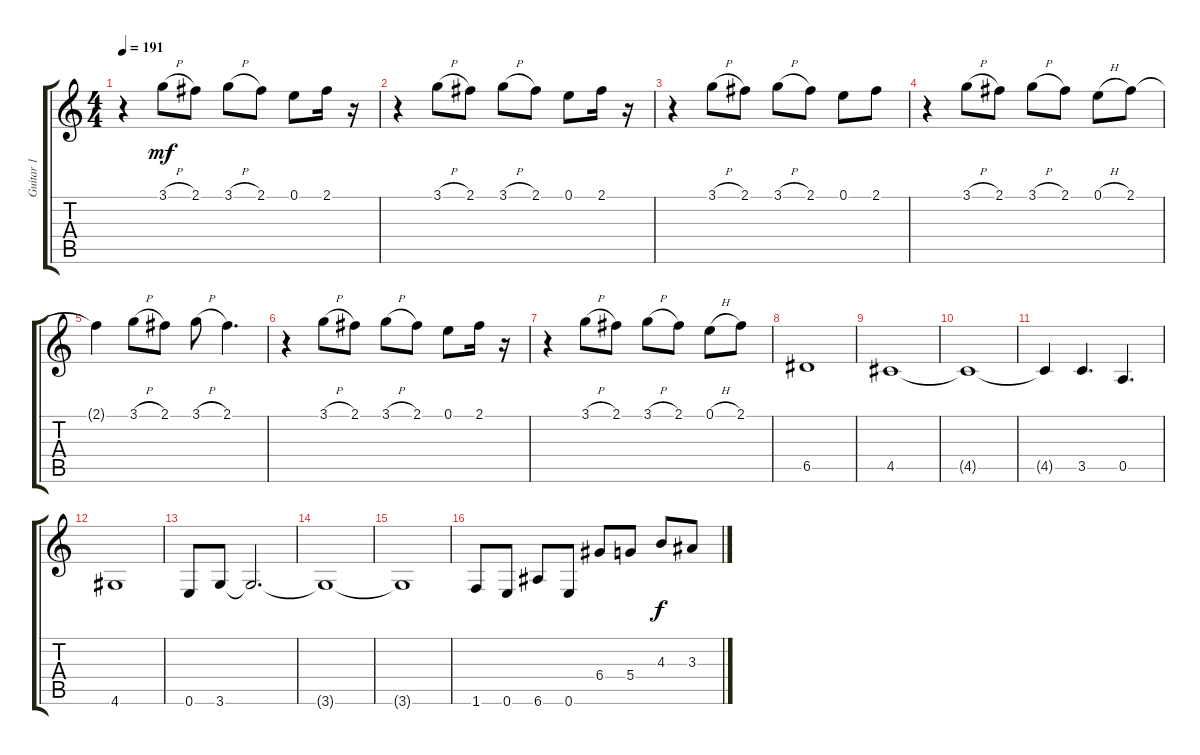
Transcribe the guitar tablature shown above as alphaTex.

\track ("Guitar 1" "Guitar 1") {instrument distortionguitar}
\staff {score tabs}
\tuning (E4 B3 G3 D3 A2 E2) {hide}
\ts (4 4)
\tempo 191
\clef g2
\ks c
r.4{dy mf} 3.1{h}.8 2.1.8 3.1{h}.8 2.1.8 0.1.8 2.1.16 r.16 |
r.4 3.1{h}.8 2.1.8 3.1{h}.8 2.1.8 0.1.8 2.1.16 r.16 |
r.4 3.1{h}.8 2.1.8 3.1{h}.8 2.1.8 0.1.8 2.1.8 |
r.4 3.1{h}.8 2.1.8 3.1{h}.8 2.1.8 0.1{h}.8 2.1.8 |
2.1{t}.4 3.1{h}.8 2.1.8 3.1{h}.8 2.1.4{d} |
r.4 3.1{h}.8 2.1.8 3.1{h}.8 2.1.8 0.1.8 2.1.16 r.16 |
r.4 3.1{h}.8 2.1.8 3.1{h}.8 2.1.8 0.1{h}.8 2.1.8{volume 5} |
6.5.1{volume 16 instrument distortionguitar} |
4.5.1 |
4.5{t}.1 |
4.5{t}.4 3.5.4{d} 0.5.4{d} |
4.6.1 |
0.6.8 3.6.8 3.6{t}.2{d} |
3.6{t}.1 |
3.6{t}.1 |
1.6.8 0.6.8 6.6.8 0.6.8 6.4.8 5.4.8 4.3.8{dy f} 3.3.8
